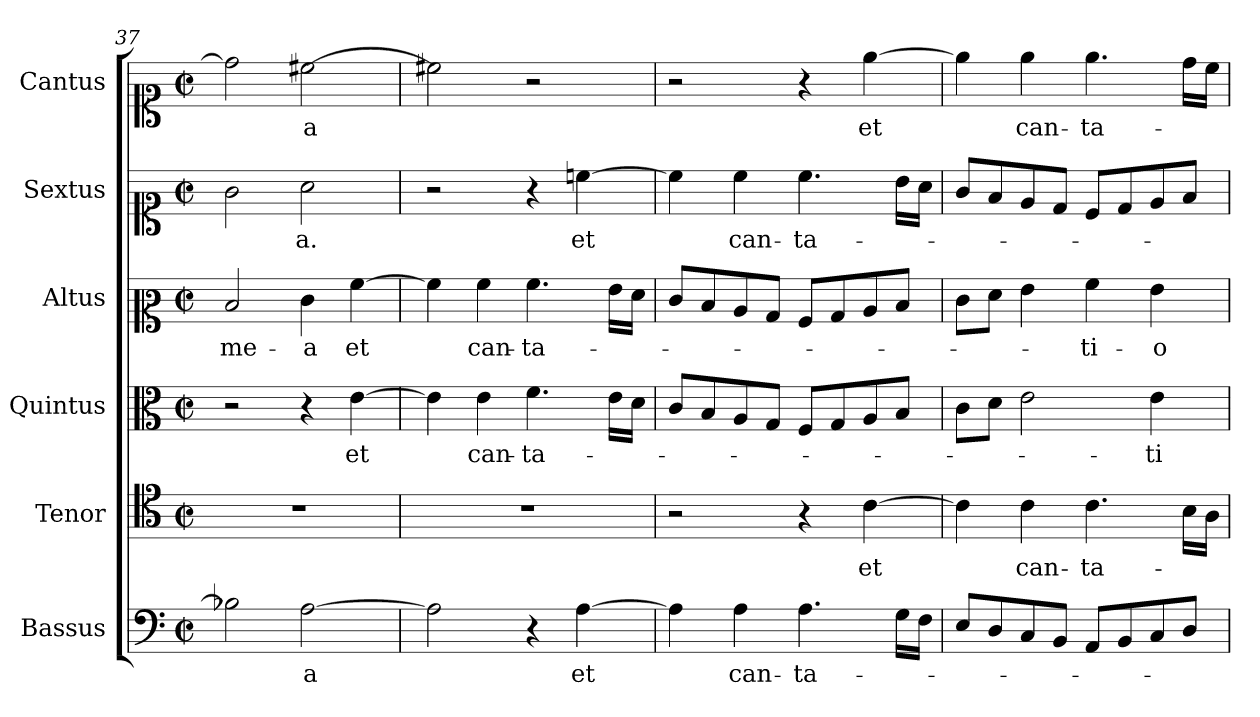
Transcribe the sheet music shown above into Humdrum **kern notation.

**kern	**text	**kern	**text	**kern	**text	**kern	**text	**kern	**text	**kern	**text
*part6	*part6	*part5	*part5	*part4	*part4	*part3	*part3	*part2	*part2	*part1	*part1
*staff6	*staff6	*staff5	*staff5	*staff4	*staff4	*staff3	*staff3	*staff2	*staff2	*staff1	*staff1
*I"Bassus	*	*I"Tenor	*	*I"Quintus	*	*I"Altus	*	*I"Sextus	*	*I"Cantus	*
*clefF4	*	*clefC4	*	*clefC3	*	*clefC2	*	*clefC1	*	*clefC1	*
*k[]	*	*k[]	*	*k[]	*	*k[]	*	*k[]	*	*k[]	*
*C:	*	*C:	*	*C:	*	*C:	*	*C:	*	*C:	*
*M2/2	*	*M2/2	*	*M2/2	*	*M2/2	*	*M2/2	*	*M2/2	*
*met(c|)	*	*met(c|)	*	*met(c|)	*	*met(c|)	*	*met(c|)	*	*met(c|)	*
=37	=37	=37	=37	=37	=37	=37	=37	=37	=37	=37	=37
!	!	!	!	!	!	!	!LO:LY:b:color=#000000	!	!	!	!
2B-Xi\]	.	1r	.	2r	.	2di/	me-	2gi\	.	2ddi\]	.
!	!LO:LY:b:color=#000000	!	!	!	!	!	!	!	!	!	!
!	!	!	!	!	!	!	!LO:LY:b:color=#000000	!	!	!	!
!	!	!	!	!	!	!	!	!	!LO:LY:b:color=#000000	!	!
!	!	!	!	!	!	!	!	!	!	!	!LO:LY:b:color=#000000
[>2Ai\	-a	.	.	4r	.	4ei\	-a	2ai\	-a.	[>2cc#Xi\	-a
!	!	!	!	!	!LO:LY:b:color=#000000	!	!	!	!	!	!
!	!	!	!	!	!	!	!LO:LY:b:color=#000000	!	!	!	!
.	.	.	.	[>4ei\	et	[>4ai\	et	.	.	.	.
=38	=38	=38	=38	=38	=38	=38	=38	=38	=38	=38	=38
2Ai\]	.	1r	.	4ei\]	.	4ai\]	.	2r	.	2cc#Xi\]	.
!	!	!	!	!	!LO:LY:b:color=#000000	!	!	!	!	!	!
!	!	!	!	!	!	!	!LO:LY:b:color=#000000	!	!	!	!
.	.	.	.	4ei\	can-	4ai\	can-	.	.	.	.
!	!	!	!	!	!LO:LY:b:color=#000000	!	!	!	!	!	!
!	!	!	!	!	!	!	!LO:LY:b:color=#000000	!	!	!	!
4r	.	.	.	4.fi\	-ta-	4.ai\	-ta-	4r	.	2r	.
!	!LO:LY:b:color=#000000	!	!	!	!	!	!	!	!	!	!
!	!	!	!	!	!	!	!	!	!LO:LY:b:color=#000000	!	!
[>4Ai\	et	.	.	.	.	.	.	[>4ccni\	et	.	.
.	.	.	.	16ei\LL	.	16gi\LL	.	.	.	.	.
.	.	.	.	16di\JJ	.	16fi\JJ	.	.	.	.	.
!!LO:LB:g=z
=39	=39	=39	=39	=39	=39	=39	=39	=39	=39	=39	=39
4Ai\]	.	2r	.	8ci/L	.	8ei/L	.	4cci\]	.	2r	.
.	.	.	.	8Bi/	.	8di/	.	.	.	.	.
!	!LO:LY:b:color=#000000	!	!	!	!	!	!	!	!	!	!
!	!	!	!	!	!	!	!	!	!LO:LY:b:color=#000000	!	!
4Ai\	can-	.	.	8Ai/	.	8ci/	.	4cci\	can-	.	.
.	.	.	.	8Gi/J	.	8Bi/J	.	.	.	.	.
!	!LO:LY:b:color=#000000	!	!	!	!	!	!	!	!	!	!
!	!	!	!	!	!	!	!	!	!LO:LY:b:color=#000000	!	!
4.Ai\	-ta-	4r	.	8Fi/L	.	8Ai/L	.	4.cci\	-ta-	4r	.
.	.	.	.	8Gi/	.	8Bi/	.	.	.	.	.
!	!	!	!LO:LY:b:color=#000000	!	!	!	!	!	!	!	!
!	!	!	!	!	!	!	!	!	!	!	!LO:LY:b:color=#000000
.	.	[>4ci\	et	8Ai/	.	8ci/	.	.	.	[>4eei\	et
16Gi\LL	.	.	.	8Bi/J	.	8di/J	.	16bi\LL	.	.	.
16Fi\JJ	.	.	.	.	.	.	.	16ai\JJ	.	.	.
=40	=40	=40	=40	=40	=40	=40	=40	=40	=40	=40	=40
8Ei/L	.	4ci\]	.	8ci\L	.	8ei\L	.	8gi/L	.	4eei\]	.
8Di/	.	.	.	8di\J	.	8fi\J	.	8fi/	.	.	.
!	!	!	!LO:LY:b:color=#000000	!	!	!	!	!	!	!	!
!	!	!	!	!	!	!	!	!	!	!	!LO:LY:b:color=#000000
8Ci/	.	4ci\	can-	2ei\	.	4gi\	.	8ei/	.	4eei\	can-
8BBi/J	.	.	.	.	.	.	.	8di/J	.	.	.
!	!	!	!LO:LY:b:color=#000000	!	!	!	!	!	!	!	!
!	!	!	!	!	!	!	!LO:LY:b:color=#000000	!	!	!	!
!	!	!	!	!	!	!	!	!	!	!	!LO:LY:b:color=#000000
8AAi/L	.	4.ci\	-ta-	.	.	4ai\	-ti-	8ci/L	.	4.eei\	-ta-
8BBi/	.	.	.	.	.	.	.	8di/	.	.	.
!	!	!	!	!	!LO:LY:b:color=#000000	!	!	!	!	!	!
!	!	!	!	!	!	!	!LO:LY:b:color=#000000	!	!	!	!
8Ci/	.	.	.	4ei\	-ti-	4gi\	-o	8ei/	.	.	.
8Di/J	.	16Bi\LL	.	.	.	.	.	8fi/J	.	16ddi\LL	.
.	.	16Ai\JJ	.	.	.	.	.	.	.	16cci\JJ	.
=	=	=	=	=	=	=	=	=	=	=	=
*-	*-	*-	*-	*-	*-	*-	*-	*-	*-	*-	*-
